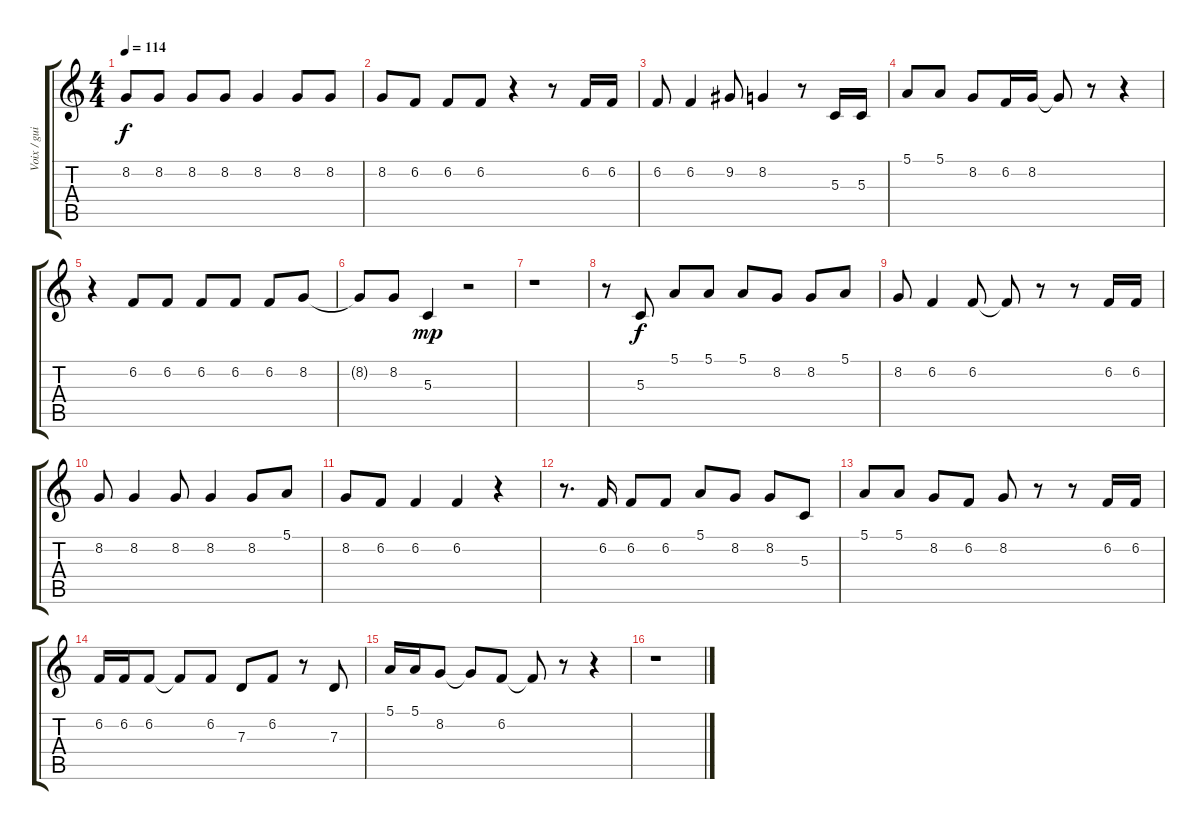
\track ("Voix / guitare acoustique fin" "Voix / gui") {instrument accordion}
\staff {score tabs}
\tuning (E4 B3 G3 D3 A2 E2) {hide}
\ts (4 4)
\tempo 114
\clef g2
\ks c
8.2.8{dy f} 8.2.8 8.2.8 8.2.8 8.2.4 8.2.8 8.2.8 |
8.2.8 6.2.8 6.2.8 6.2.8 r.4 r.8 6.2.16 6.2.16 |
6.2.8 6.2.4 9.2.8 8.2.4 r.8 5.3.16 5.3.16 |
5.1.8 5.1.8 8.2.8 6.2.16 8.2.16 8.2{t}.8 r.8 r.4 |
r.4 6.2.8 6.2.8 6.2.8 6.2.8 6.2.8 8.2.8 |
8.2{t}.8 8.2.8 5.3.4{dy mp} r.2 |
r.1 |
r.8 5.3.8{dy f} 5.1.8 5.1.8 5.1.8 8.2.8 8.2.8 5.1.8 |
8.2.8 6.2.4 6.2.8 6.2{t}.8 r.8 r.8 6.2.16 6.2.16 |
8.2.8 8.2.4 8.2.8 8.2.4 8.2.8 5.1.8 |
8.2.8 6.2.8 6.2.4 6.2.4 r.4 |
r.8{d} 6.2.16 6.2.8 6.2.8 5.1.8 8.2.8 8.2.8 5.3.8 |
5.1.8 5.1.8 8.2.8 6.2.8 8.2.8 r.8 r.8 6.2.16 6.2.16 |
6.2.16 6.2.16 6.2.8 6.2{t}.8 6.2.8 7.3.8 6.2.8 r.8 7.3.8 |
5.1.16 5.1.16 8.2.8 8.2{t}.8 6.2.8 6.2{t}.8 r.8 r.4 |
r.1
